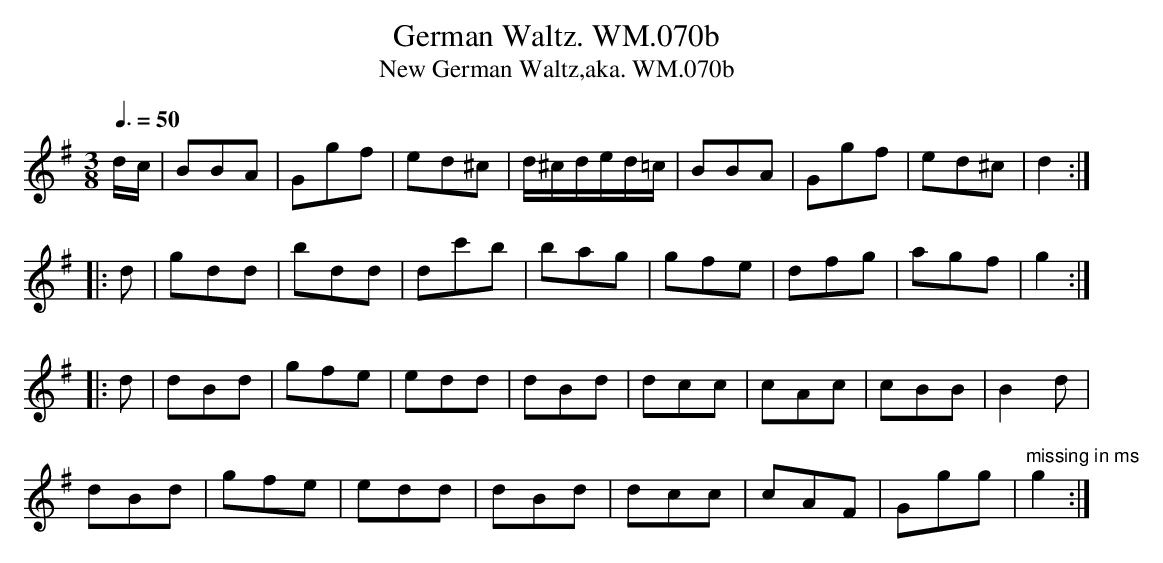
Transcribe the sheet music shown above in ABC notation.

X:1
T:German Waltz. WM.070b
T:New German Waltz,aka. WM.070b
M:3/8
L:1/8
Q:3/8=50
K:G
d/c/|BBA|Ggf|ed^c|d/^c/d/e/d/=c/|BBA|Ggf|ed^c|d2:|
|:d|gdd|bdd|dc'b|bag|gfe|dfg|agf|g2:|
|:d|dBd|gfe|edd|dBd|dcc|cAc|cBB|B2d|
dBd|gfe|edd|dBd|dcc|cAF|Ggg|"missing in ms"g2:|
